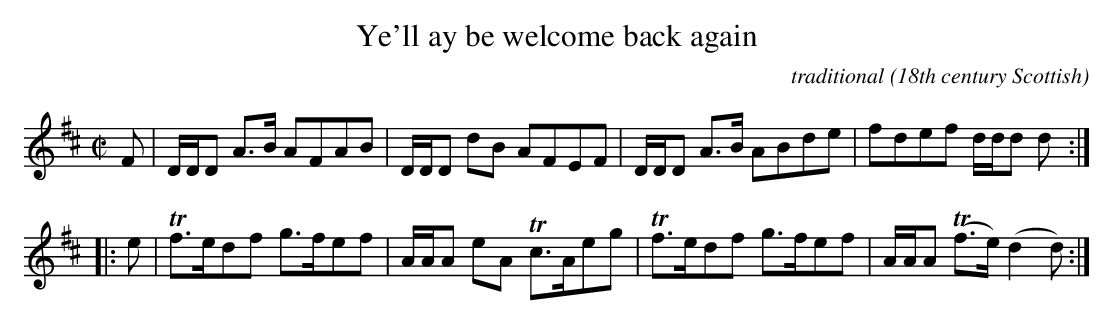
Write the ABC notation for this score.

X:1
T:Ye'll ay be welcome back again
C:traditional
O:18th century Scottish
L:1/8
M:C|
K:D
F|D/D/D A>B AFAB|D/D/D dB AFEF|D/D/D A>B ABde|fdef d/d/d d:|
|:e|Tf>edf g>fef|A/A/A eA Tc>Aeg|Tf>edf g>fef|A/A/A (Tf>e) (d2 d):|
